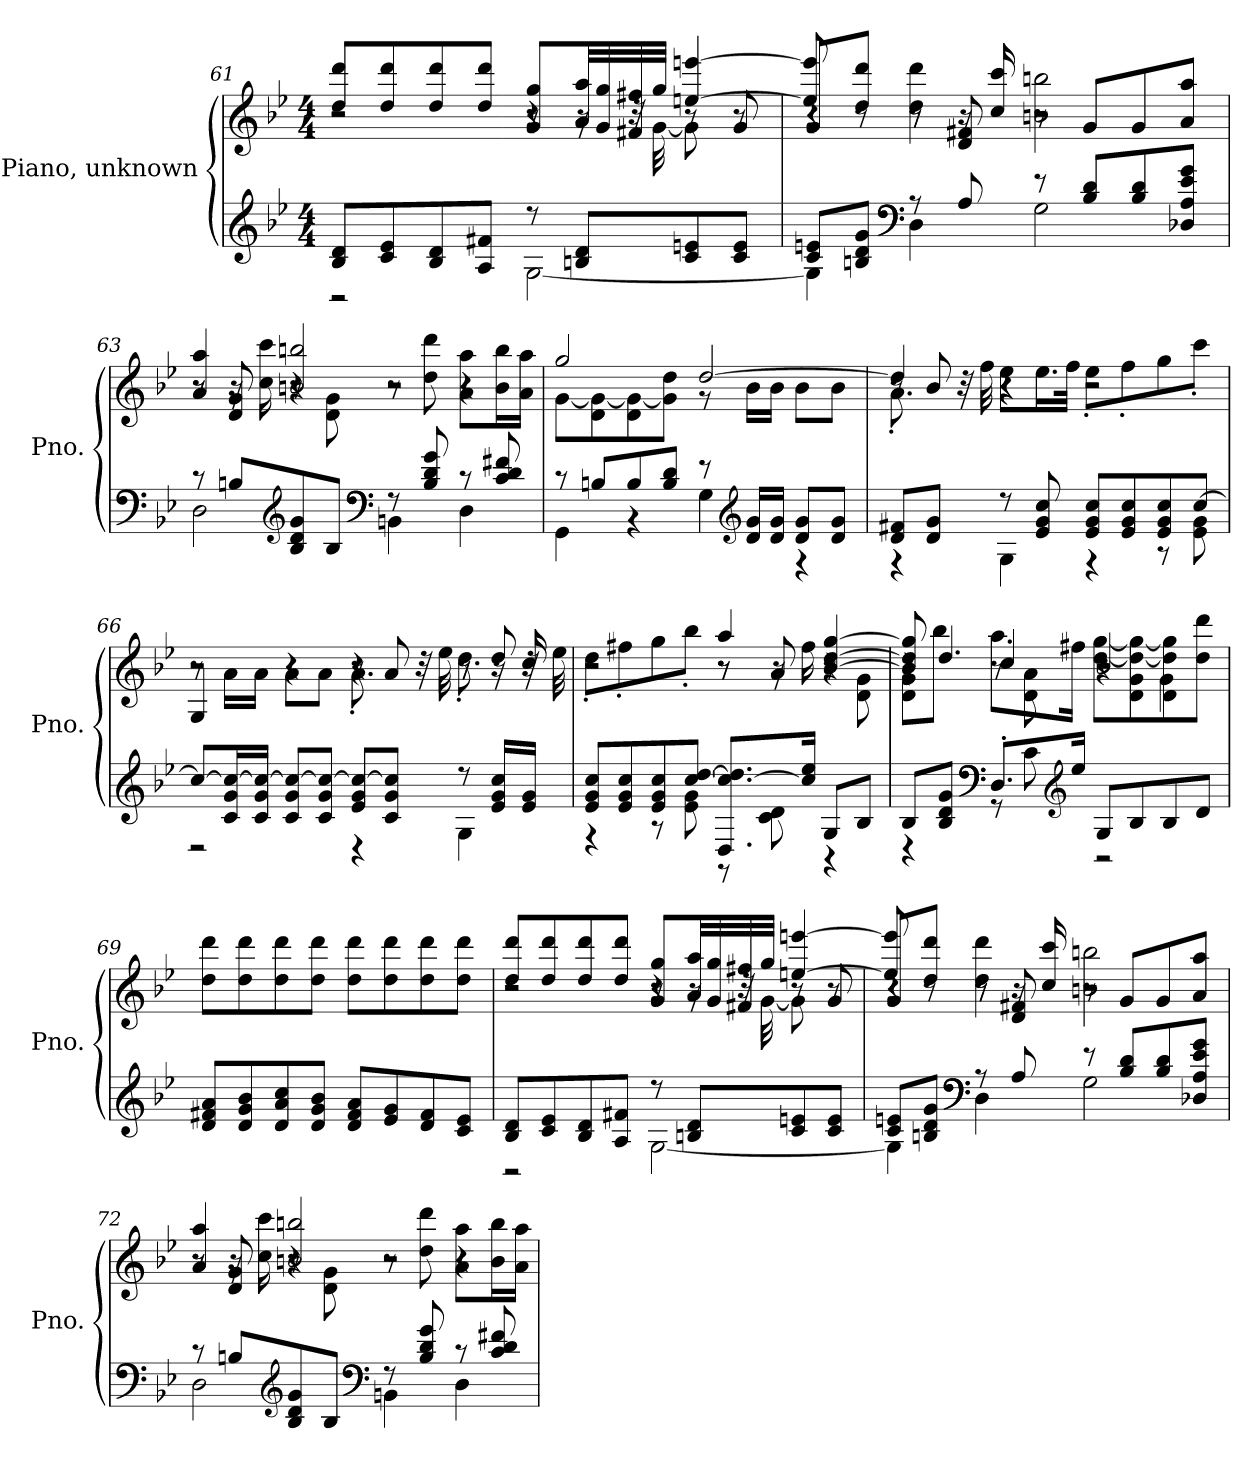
**kern	**kern
*part1	*part1
*staff2	*staff1
*I"Piano, unknown	*
*I'Pno.	*
*clefG2	*clefG2
*k[b-e-]	*k[b-e-]
*M4/4	*M4/4
=61	=61
*^	*^
*	*	*	*^
8B-/ 8d/L	2r	8dd/ 8ddd/L	2r	2r
8c/ 8e-/	.	8dd/ 8ddd/	.	.
8B-/ 8d/	.	8dd/ 8ddd/	.	.
8A/ 8f#X/J	.	8dd/ 8ddd/J	.	.
8r	[2G\	8g/ 8gg/L	8r	4r
8Bn/ 8d/L	.	32a/ 32aa/LL	16r	.
.	.	32g/ 32gg/	.	.
.	.	32f#X/ 32ff#X/	32r	.
.	.	32gg/JJJ	[32g\	.
8c/ 8en/	.	8r	8g\]	[4een/ [4eeen/
8c/ 8e/J	.	8g/	8r	.
!!LO:PB:g=z	!!	!!
=62	=62	=62	=62	=62
8c/ 8en/L	4G\]	8g/L	4r	8ee/] 8eee/]
8Bn/ 8d/ 8g/J	.	8dd/ 8ddd/J	.	8r
*clefF4	*	*	*	*
8r	4D\	8r	4dd\ 4ddd\	8r
8A/	.	16r	.	8d/ 8f#X/
.	.	16cc/ 16ccc/	.	.
8r	2G\	8r	2bn\ 2bbn\	2r
8B/ 8d/L	.	8g/L	.	.
8B/ 8d/	.	8g/	.	.
8D-X/ 8A/ 8e/ 8g/J	.	8a/ 8aa/J	.	.
=63	=63	=63	=63	=63
8r	2D\	4a/ 4aa/	8r	8r
8Bn/L	.	.	16r	8d/ 8g/
.	.	.	16cc\ 16ccc\	.
*clefG2	*	*	*	*
8B/ 8d/ 8g/	.	2bn/ 2bbn/	8r	4r
8B/J	.	.	8d\ 8g\	.
*clefF4	*	*	*	*
8r	4BBn\	.	8r	2r
8B/ 8d/ 8g/	.	.	8dd\ 8ddd\	.
8r	4D\	4r	8a\ 8aa\L	.
8c/ 8d/ 8f#X/	.	.	16b\ 16bb\L	.
.	.	.	16a\ 16aa\JJ	.
*	*	*	*v	*v
!!LO:LB:g=z
=64	=64	=64	=64
8r	4GG\	2gg/	[8g\L
8Bn/L	.	.	8d\ 8g\_
8B/	4r	.	8d\ 8g\_
8B/ 8d/J	.	.	8g\] 8dd\J
8r	4G\	[2dd/	8r
*clefG2	*	*	*
16d/ 16g/LL	.	.	16b-\LL
16d/ 16g/JJ	.	.	16b-\JJ
8d/ 8g/L	4r	.	8b-\L
8d/ 8g/J	.	.	8b-\J
=65	=65	=65	=65
*	*	*	*^
8d/ 8f#X/L	4r	4dd/]	8.a'\	8r
8d/ 8g/J	.	.	.	8b-/
.	.	.	32r	.
.	.	.	32ff\	.
8r	4G\	4r	8ee-\L	4r
8e-/ 8g/ 8cc/	.	.	16.ee-\L	.
.	.	.	32ff\JJk	.
8e-/ 8g/ 8cc/L	4r	2r	8ee-'\L	2r
8e-/ 8g/ 8cc/	.	.	8ff'\	.
8e-/ 8g/ 8cc/	8r	.	8gg\	.
[8cc/J	8e-\ 8g\	.	8ccc'\J	.
!!LO:LB:g=z	!!	!!
=66	=66	=66	=66	=66
8cc/L_	2r	2r	8r	4G/
16c/ 16g/ 16cc/_L	.	.	16a\LL	.
16c/ 16g/ 16cc/_JJ	.	.	16a\JJ	.
8c/ 8g/ 8cc/_L	.	.	8a\L	4r
8c/ 8g/ 8cc/_J	.	.	8a\J	.
8e-/ 8g/ 8cc/_L	4r	4r	8.a'\	8r
8c/ 8g/ 8cc/]J	.	.	.	8a/
.	.	.	32r	.
.	.	.	32ee-\	.
8r	4G\	8r	8.dd'\	8r
16e-/ 16g/ 16cc/LL	.	16r	.	8dd/
16e-/ 16g/JJ	.	16cc/	32r	.
.	.	.	32ee-\	.
=67	=67	=67	=67	=67
8e-/ 8g/ 8cc/L	4r	2r	8dd'\L	2r
8e-/ 8g/ 8cc/	.	.	8ff#X'\	.
8e-/ 8g/ 8cc/	8r	.	8gg\	.
[8cc/ [8dd/J	8e-\ 8g\	.	8bb-'\J	.
8.D/ 8.cc/_ 8.dd/]L	8r	4aa/	8r	8r
.	8c\ 8d\	.	16r	8a/
16cc/] 16ee-/Jk	.	.	16ff#\	.
8G/L	4r	[4b-/ [4dd/ [4gg/	8r	4r
8B-/J	.	.	8d\ 8g\	.
!!LO:LB:g=z
=68	=68	=68	=68	=68
*	*	*	*	*^
8B-/L	4r	8b-/] 8dd/] 8gg/]	8d\ 8g\L	4r	4r
8B-/ 8d/ 8g/J	.	4.dd/	8bb-\J	.	.
*clefF4	*	*	*	*	*
8.D'/L	8r	.	8.aa\L	4cc/	8r
.	8c\	.	.	.	8d\ 8a\
*clefG2	*	*	*	*	*
16ee-/Jk	.	.	16ff#X\Jk	.	.
8G/L	2r	2b-/	[8dd\ [8gg\L	2r	4r
8B-/	.	.	8d\ 8g\ 8dd\_ 8gg\_	.	.
8B-/	.	.	8d\ 8dd\] 8gg\]	.	4g\
8d/J	.	.	8dd\ 8ddd\J	.	.
*v	*v	*	*	*	*
*	*v	*v	*v	*v
=69	=69
8d/ 8f#X/ 8a/L	8dd\ 8ddd\L
8d/ 8g/ 8b-/	8dd\ 8ddd\
8d/ 8a/ 8cc/	8dd\ 8ddd\
8d/ 8g/ 8b-/J	8dd\ 8ddd\J
8d/ 8f#/ 8a/L	8dd\ 8ddd\L
8e-/ 8g/	8dd\ 8ddd\
8d/ 8f#/	8dd\ 8ddd\
8c/ 8e-/J	8dd\ 8ddd\J
=70	=70
*^	*^
*	*	*	*^
8B-/ 8d/L	2r	8dd/ 8ddd/L	2r	2r
8c/ 8e-/	.	8dd/ 8ddd/	.	.
8B-/ 8d/	.	8dd/ 8ddd/	.	.
8A/ 8f#X/J	.	8dd/ 8ddd/J	.	.
8r	[2G\	8g/ 8gg/L	8r	4r
8Bn/ 8d/L	.	32a/ 32aa/LL	16r	.
.	.	32g/ 32gg/	.	.
.	.	32f#X/ 32ff#X/	32r	.
.	.	32gg/JJJ	[32g\	.
8c/ 8en/	.	8r	8g\]	[4een/ [4eeen/
8c/ 8e/J	.	8g/	8r	.
!!LO:LB:g=z	!!	!!
=71	=71	=71	=71	=71
8c/ 8en/L	4G\]	8g/L	4r	8ee/] 8eee/]
8Bn/ 8d/ 8g/J	.	8dd/ 8ddd/J	.	8r
*clefF4	*	*	*	*
8r	4D\	8r	4dd\ 4ddd\	8r
8A/	.	16r	.	8d/ 8f#X/
.	.	16cc/ 16ccc/	.	.
8r	2G\	8r	2bn\ 2bbn\	2r
8B/ 8d/L	.	8g/L	.	.
8B/ 8d/	.	8g/	.	.
8D-X/ 8A/ 8e/ 8g/J	.	8a/ 8aa/J	.	.
=72	=72	=72	=72	=72
8r	2D\	4a/ 4aa/	8r	8r
8Bn/L	.	.	16r	8d/ 8g/
.	.	.	16cc\ 16ccc\	.
*clefG2	*	*	*	*
8B/ 8d/ 8g/	.	2bn/ 2bbn/	8r	4r
8B/J	.	.	8d\ 8g\	.
*clefF4	*	*	*	*
8r	4BBn\	.	8r	2r
8B/ 8d/ 8g/	.	.	8dd\ 8ddd\	.
8r	4D\	4r	8a\ 8aa\L	.
8c/ 8d/ 8f#X/	.	.	16b\ 16bb\L	.
.	.	.	16a\ 16aa\JJ	.
*v	*v	*	*	*
*	*v	*v	*v
=	=
*-	*-
